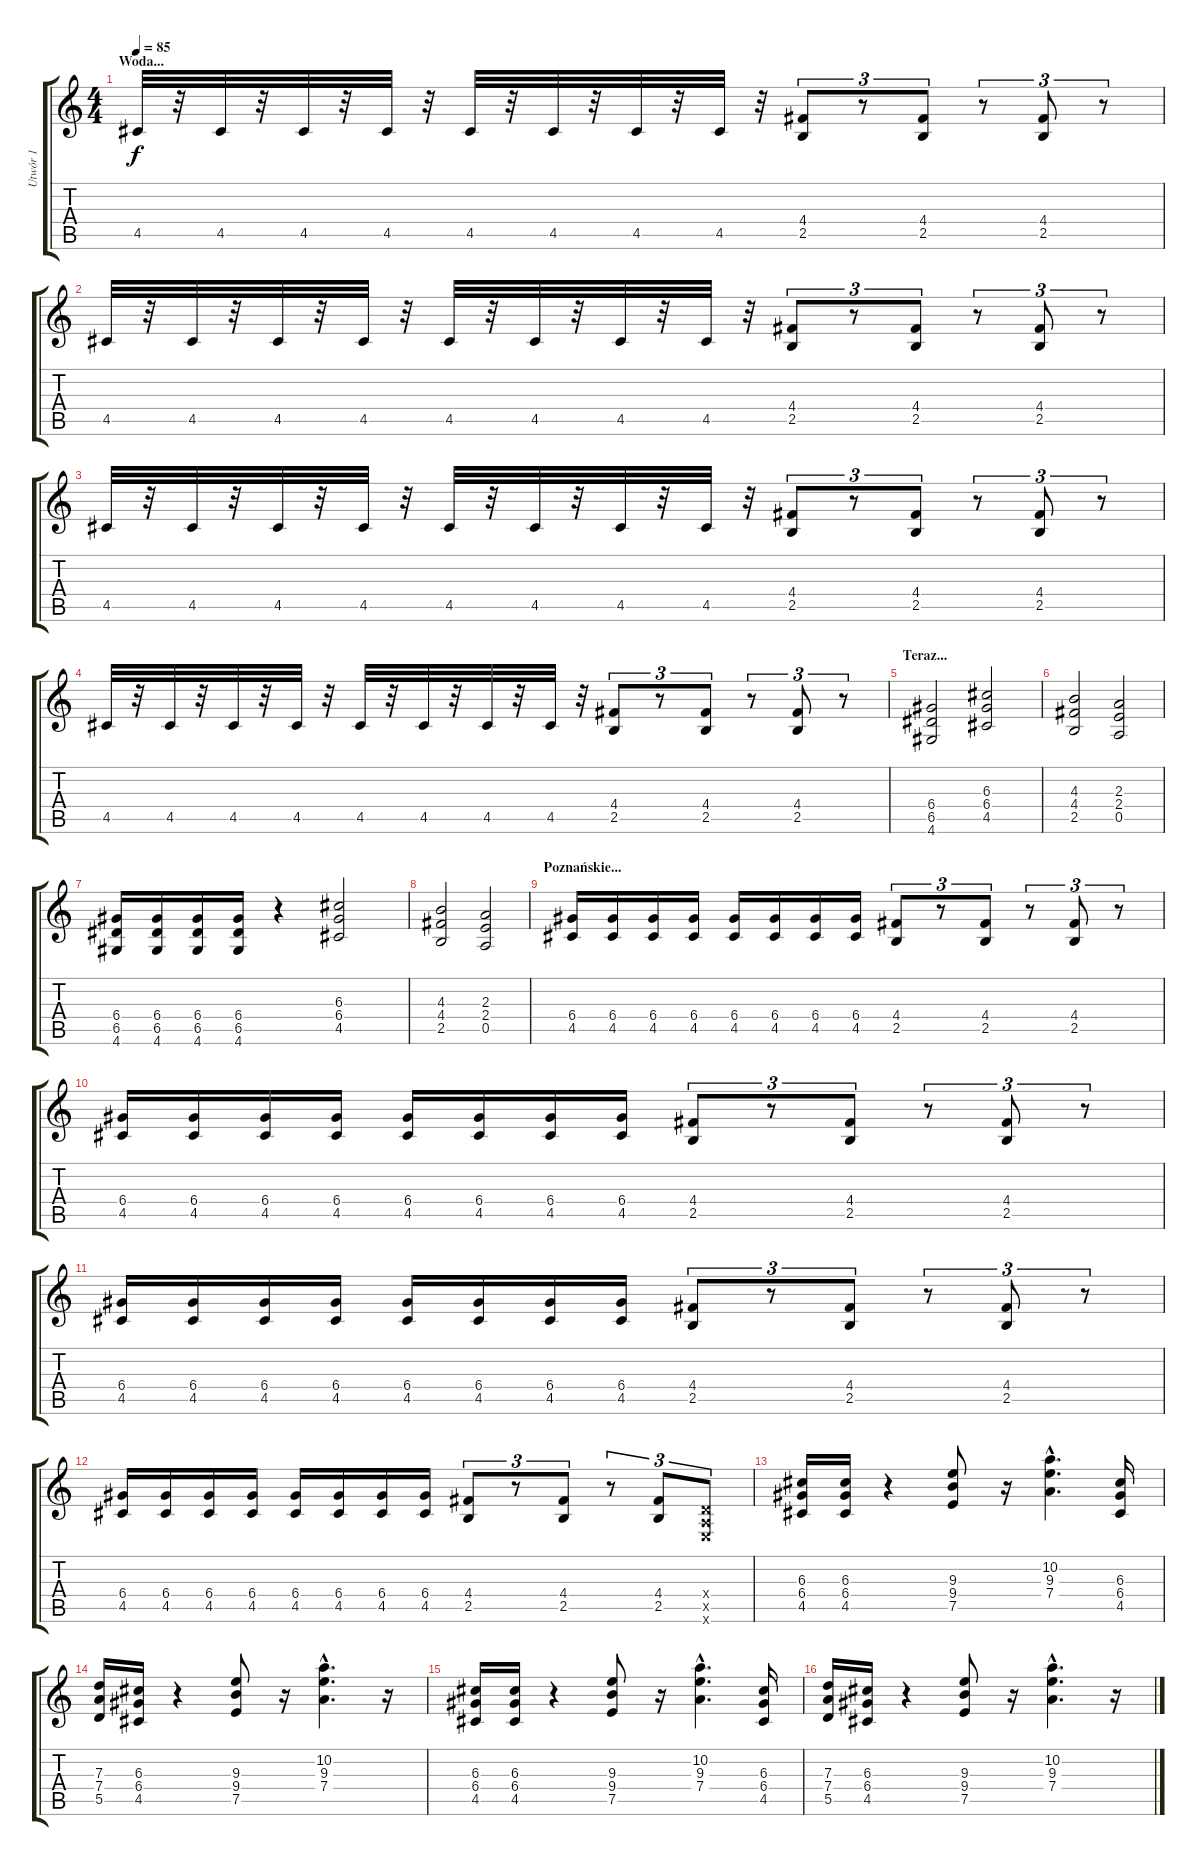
\track ("Utwór 1" "Utwór 1") {instrument distortionguitar}
\staff {score tabs}
\tuning (E4 B3 G3 D3 A2 E2) {hide}
\ts (4 4)
\section ("" "Woda...")
\tempo 85
\clef g2
\ks c
4.5.32{dy f} r.32 4.5.32 r.32 4.5.32 r.32 4.5.32 r.32 4.5.32 r.32 4.5.32 r.32 4.5.32 r.32 4.5.32 r.32 (4.4 2.5).8{tu (3 2)} r.8{tu (3 2)} (4.4 2.5).8{tu (3 2)} r.8{tu (3 2)} (4.4 2.5).8{tu (3 2)} r.8{tu (3 2)} |
4.5.32 r.32 4.5.32 r.32 4.5.32 r.32 4.5.32 r.32 4.5.32 r.32 4.5.32 r.32 4.5.32 r.32 4.5.32 r.32 (4.4 2.5).8{tu (3 2)} r.8{tu (3 2)} (4.4 2.5).8{tu (3 2)} r.8{tu (3 2)} (4.4 2.5).8{tu (3 2)} r.8{tu (3 2)} |
4.5.32 r.32 4.5.32 r.32 4.5.32 r.32 4.5.32 r.32 4.5.32 r.32 4.5.32 r.32 4.5.32 r.32 4.5.32 r.32 (4.4 2.5).8{tu (3 2)} r.8{tu (3 2)} (4.4 2.5).8{tu (3 2)} r.8{tu (3 2)} (4.4 2.5).8{tu (3 2)} r.8{tu (3 2)} |
4.5.32 r.32 4.5.32 r.32 4.5.32 r.32 4.5.32 r.32 4.5.32 r.32 4.5.32 r.32 4.5.32 r.32 4.5.32 r.32 (4.4 2.5).8{tu (3 2)} r.8{tu (3 2)} (4.4 2.5).8{tu (3 2)} r.8{tu (3 2)} (4.4 2.5).8{tu (3 2)} r.8{tu (3 2)} |
\section ("" "Teraz...")
(6.4 6.5 4.6).2 (6.3 6.4 4.5).2 |
(4.3 4.4 2.5).2 (2.3 2.4 0.5).2 |
(6.4 6.5 4.6).16 (6.4 6.5 4.6).16 (6.4 6.5 4.6).16 (6.4 6.5 4.6).16 r.4 (6.3 6.4 4.5).2 |
(4.3 4.4 2.5).2 (2.3 2.4 0.5).2 |
\section ("" "Poznańskie...")
(6.4 4.5).16 (6.4 4.5).16 (6.4 4.5).16 (6.4 4.5).16 (6.4 4.5).16 (6.4 4.5).16 (6.4 4.5).16 (6.4 4.5).16 (4.4 2.5).8{tu (3 2)} r.8{tu (3 2)} (4.4 2.5).8{tu (3 2)} r.8{tu (3 2)} (4.4 2.5).8{tu (3 2)} r.8{tu (3 2)} |
(6.4 4.5).16 (6.4 4.5).16 (6.4 4.5).16 (6.4 4.5).16 (6.4 4.5).16 (6.4 4.5).16 (6.4 4.5).16 (6.4 4.5).16 (4.4 2.5).8{tu (3 2)} r.8{tu (3 2)} (4.4 2.5).8{tu (3 2)} r.8{tu (3 2)} (4.4 2.5).8{tu (3 2)} r.8{tu (3 2)} |
(6.4 4.5).16 (6.4 4.5).16 (6.4 4.5).16 (6.4 4.5).16 (6.4 4.5).16 (6.4 4.5).16 (6.4 4.5).16 (6.4 4.5).16 (4.4 2.5).8{tu (3 2)} r.8{tu (3 2)} (4.4 2.5).8{tu (3 2)} r.8{tu (3 2)} (4.4 2.5).8{tu (3 2)} r.8{tu (3 2)} |
(6.4 4.5).16 (6.4 4.5).16 (6.4 4.5).16 (6.4 4.5).16 (6.4 4.5).16 (6.4 4.5).16 (6.4 4.5).16 (6.4 4.5).16 (4.4 2.5).8{tu (3 2)} r.8{tu (3 2)} (4.4 2.5).8{tu (3 2)} r.8{tu (3 2)} (4.4 2.5).8{tu (3 2)} (0.4{x} 0.5{x} 0.6{x}).8{tu (3 2)} |
(6.3 6.4 4.5).16 (6.3 6.4 4.5).16 r.4 (9.3 9.4 7.5).8 r.16 (10.2{hac} 9.3{hac} 7.4{hac}).4{d} (6.3 6.4 4.5).16 |
(7.3 7.4 5.5).16 (6.3 6.4 4.5).16 r.4 (9.3 9.4 7.5).8 r.16 (10.2{hac} 9.3{hac} 7.4{hac}).4{d} r.16 |
(6.3 6.4 4.5).16 (6.3 6.4 4.5).16 r.4 (9.3 9.4 7.5).8 r.16 (10.2{hac} 9.3{hac} 7.4{hac}).4{d} (6.3 6.4 4.5).16 |
(7.3 7.4 5.5).16 (6.3 6.4 4.5).16 r.4 (9.3 9.4 7.5).8 r.16 (10.2{hac} 9.3{hac} 7.4{hac}).4{d} r.16
